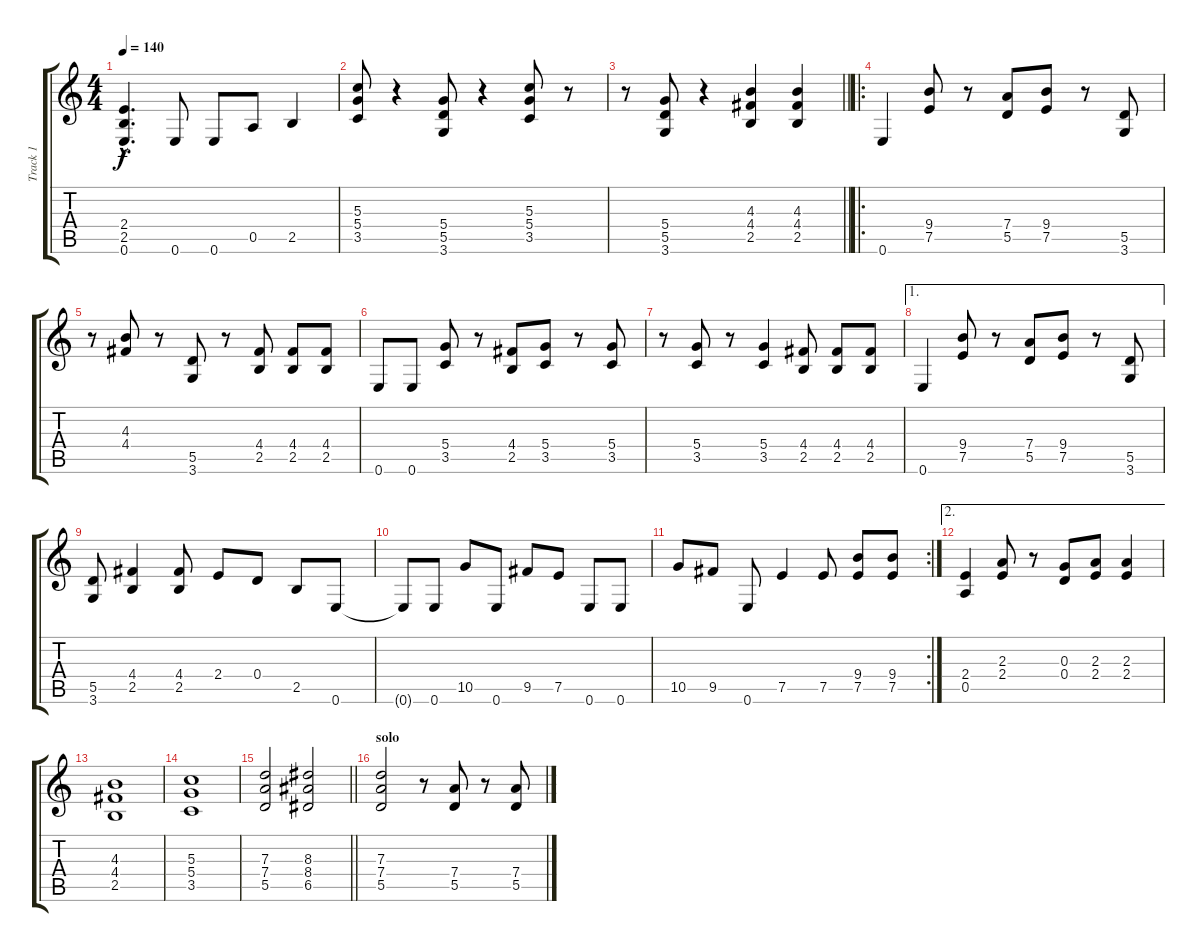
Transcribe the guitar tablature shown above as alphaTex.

\track ("Track 1" "Track 1") {instrument distortionguitar}
\staff {score tabs}
\tuning (E4 B3 G3 D3 A2 E2) {hide}
\ts (4 4)
\tempo 140
\clef g2
\ks c
(2.4{hac} 2.5{hac} 0.6{hac}).4{d dy f} 0.6.8 0.6.8 0.5.8 2.5.4 |
(5.3 5.4 3.5).8 r.4 (5.4 5.5 3.6).8 r.4 (5.3 5.4 3.5).8 r.8 |
\barLineRight lightlight
r.8 (5.4 5.5 3.6).8 r.4 (4.3 4.4 2.5).4 (4.3 4.4 2.5).4 |
\ro
\section ("" "")
0.6.4 (9.4 7.5).8 r.8 (7.4 5.5).8 (9.4 7.5).8 r.8 (5.5 3.6).8 |
r.8 (4.3 4.4).8 r.8 (5.5 3.6).8 r.8 (4.4 2.5).8 (4.4 2.5).8 (4.4 2.5).8 |
0.6.8 0.6.8 (5.4 3.5).8 r.8 (4.4 2.5).8 (5.4 3.5).8 r.8 (5.4 3.5).8 |
r.8 (5.4 3.5).8 r.8 (5.4 3.5).4 (4.4 2.5).8 (4.4 2.5).8 (4.4 2.5).8 |
\ae 1
0.6.4 (9.4 7.5).8 r.8 (7.4 5.5).8 (9.4 7.5).8 r.8 (5.5 3.6).8 |
(5.5 3.6).8 (4.4 2.5).4 (4.4 2.5).8 2.4.8 0.4.8 2.5.8 0.6.8 |
0.6{t}.8 0.6.8 10.5.8 0.6.8 9.5.8 7.5.8 0.6.8 0.6.8 |
\rc 2
10.5.8 9.5.8 0.6.8 7.5.4 7.5.8 (9.4 7.5).8 (9.4 7.5).8 |
\ae 2
(2.4 0.5).4 (2.3 2.4).8 r.8 (0.3 0.4).8 (2.3 2.4).8 (2.3 2.4).4 |
(4.3 4.4 2.5).1 |
(5.3 5.4 3.5).1 |
\barLineRight lightlight
(7.3 7.4 5.5).2 (8.3 8.4 6.5).2 |
\section ("" "solo")
(7.3 7.4 5.5).2 r.8 (7.4 5.5).8 r.8 (7.4 5.5).8
